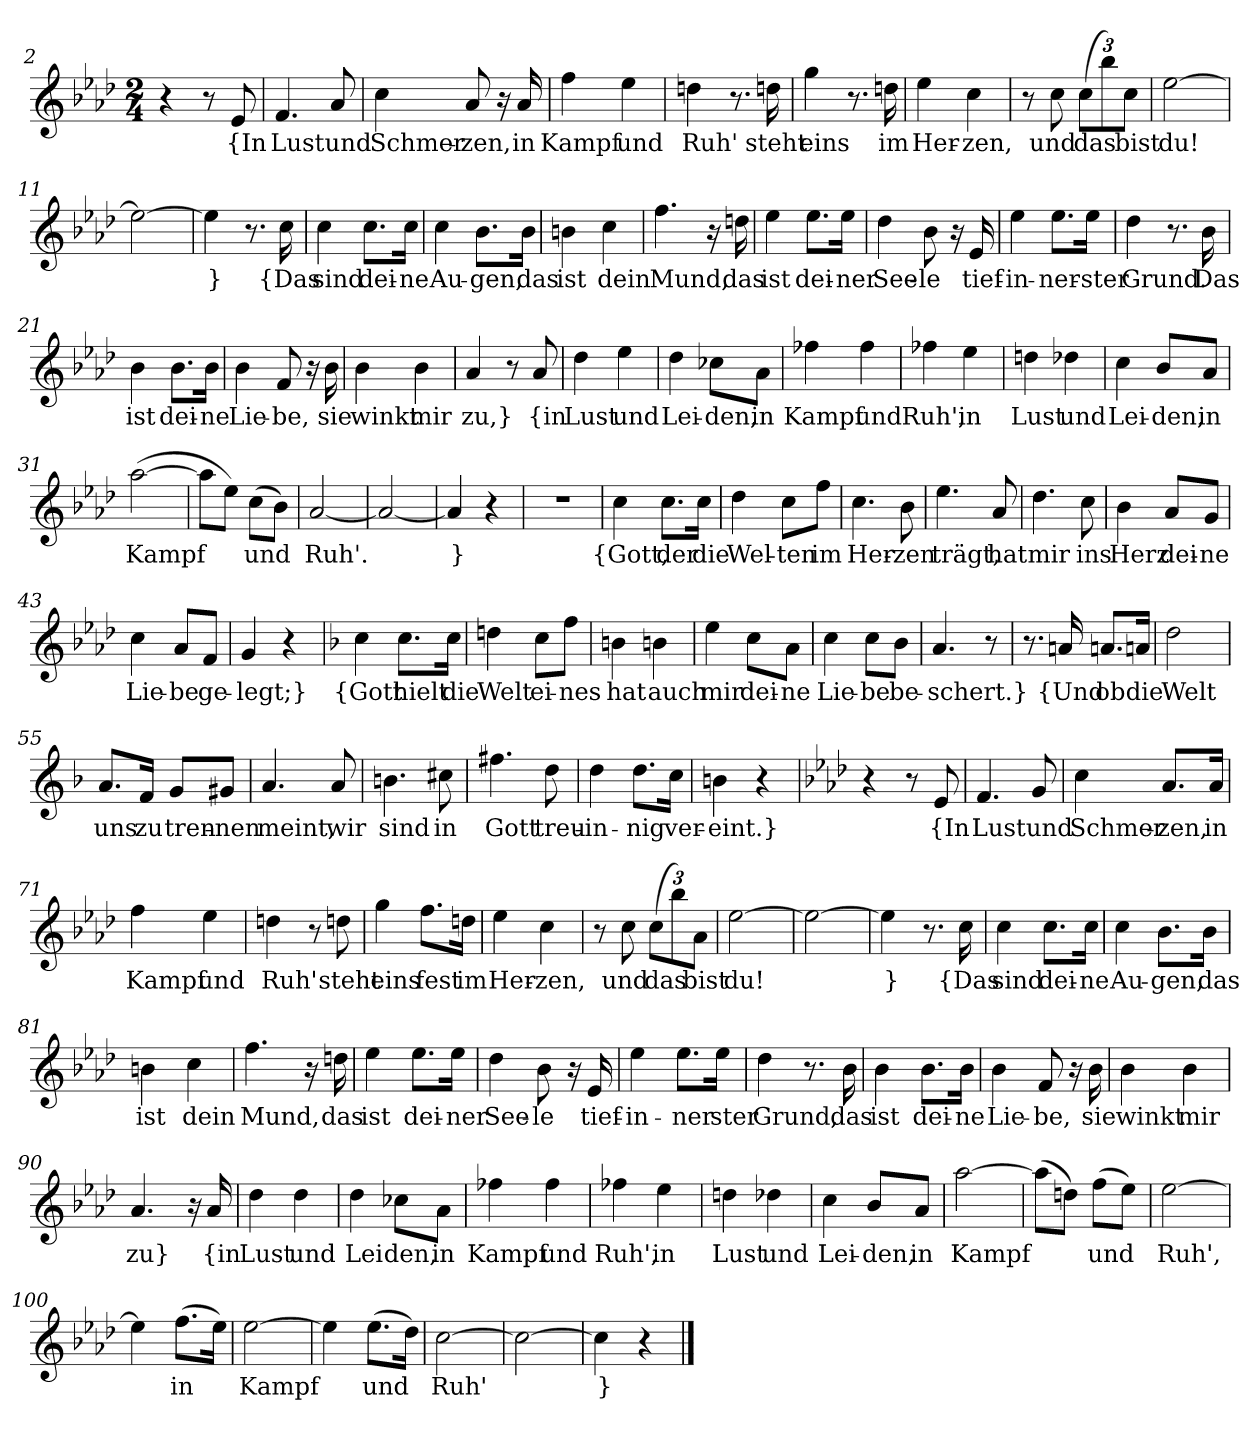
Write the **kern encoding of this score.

**kern	**text
*part1	*part1
*staff1	*staff1
*clefG2	*
*k[b-e-a-d-]	*
*M2/4	*
=2	=2
4r	.
8r	.
8e-	{In
=3	=3
4.f	Lust
8a-	und
=4	=4
4cc	Schmer-
8a-	-zen,
16r	.
16a-	in
=5	=5
4ff	Kampf
4ee-	und
=6	=6
4ddn	Ruh'
8.r	.
16ddn	steht
=7	=7
4gg	eins
8.r	.
16ddn	im
=8	=8
4ee-	Her-
4cc	-zen,
=9	=9
8r	.
8cc	und
(12cc\L	das
12bb-\)	.
12cc\J	bist
=10	=10
[2ee-	du!
=11	=11
2ee-_	.
=12	=12
4ee-]	}
8.r	.
16cc	{Das
=13	=13
4cc	sind
8.cc\L	dei-
16cc\Jk	-ne
=14	=14
4cc	Au-
8.b-\L	-gen,
16b-\Jk	das
=15	=15
4bn	ist
4cc	dein
=16	=16
4.ff	Mund,
16r	.
16ddn	das
=17	=17
4ee-	ist
8.ee-\L	dei-
16ee-\Jk	-ner
=18	=18
4dd-	See-
8b-	-le
16r	.
16e-	tief-
=19	=19
4ee-	-in-
8.ee-\L	-ner-
16ee-\Jk	-ster
=20	=20
4dd-	Grund.
8.r	.
16b-	Das
=21	=21
4b-	ist
8.b-\L	dei-
16b-\Jk	-ne
=22	=22
4b-	Lie-
8f	-be,
16r	.
16b-	sie
=23	=23
4b-	winkt
4b-	mir
=24	=24
4a-	zu,}
8r	.
8a-	{in
=25	=25
4dd-	Lust
4ee-	und
=26	=26
4dd-	Lei-
8cc-X\L	-den,
8a-\J	in
=27	=27
4ff-X	Kampf
4ff-	und
=28	=28
4ff-X	Ruh',
4ee-	in
=29	=29
4ddn	Lust
4dd-X	und
=30	=30
4cc	Lei-
8b-/L	-den,
8a-/J	in
=31	=31
([2aa-	Kampf
=32	=32
8aa-\L]	.
8ee-\J)	.
(8cc\L	und
8b-\J)	.
=33	=33
[2a-	Ruh'.
=34	=34
2a-_	.
=35	=35
4a-]	}
4r	.
=36	=36
2r	.
=37	=37
4cc	{Gott,
8.cc\L	der
16cc\Jk	die
=38	=38
4dd-	Wel-
8cc\L	-ten
8ff\J	im
=39	=39
4.cc	Her-
8b-	-zen
=40	=40
4.ee-	trägt,
8a-	hat
=41	=41
4.dd-	mir
8cc	ins
=42	=42
4b-	Herz
8a-/L	dei-
8g/J	-ne
=43	=43
4cc	Lie-
8a-/L	-be
8f/J	ge-
=44	=44
4g	-legt;}
4r	.
=45	=45
*k[b-]	*
4cc	{Gott
8.cc\L	hielt
16cc\Jk	die
=46	=46
4ddn	Welt
8cc\L	ei-
8ff\J	-nes
=47	=47
4bn	hat
4bn	auch
=50	=50
4ee	mir
8cc\L	dei-
8a\J	-ne
=51	=51
4cc	Lie-
8cc\L	-be
8b-\J	be-
=52	=52
4.a	-schert.}
8r	.
=53	=53
8.r	.
16an	{Und
8.an/L	ob
16an/Jk	die
=54	=54
2dd	Welt
=55	=55
8.a/L	uns
16f/Jk	zu
8g/L	tren-
8g#X/J	-nen
=56	=56
4.a	meint,
8a	wir
=57	=57
4.bn	sind
8cc#X	in
=58	=58
4.ff#X	Gott
8dd	treu-
=59	=59
4dd	-in-
8.dd\L	-nig
16cc\Jk	ver-
=60	=60
4bn	-eint.}
4r	.
=68	=68
*k[b-e-a-d-]	*
4r	.
8r	.
8e-	{In
=69	=69
4.f	Lust
8g	und
=70	=70
4cc	Schmer-
8.a-/L	-zen,
16a-/Jk	in
=71	=71
4ff	Kampf
4ee-	und
=72	=72
4ddn	Ruh'
8r	.
8ddn	steht
=73	=73
4gg	eins
8.ff\L	fest
16ddn\Jk	im
=74	=74
4ee-	Her-
4cc	-zen,
=75	=75
8r	.
8cc	und
(12cc\L	das
12bb-\)	.
12a-\J	bist
=76	=76
[2ee-	du!
=77	=77
2ee-_	.
=78	=78
4ee-]	}
8.r	.
16cc	{Das
=79	=79
4cc	sind
8.cc\L	dei-
16cc\Jk	-ne
=80	=80
4cc	Au-
8.b-\L	-gen,
16b-\Jk	das
=81	=81
4bn	ist
4cc	dein
=82	=82
4.ff	Mund,
16r	.
16ddn	das
=83	=83
4ee-	ist
8.ee-\L	dei-
16ee-\Jk	-ner
=84	=84
4dd-	See-
8b-	-le
16r	.
16e-	tief-
=85	=85
4ee-	-in-
8.ee-\L	-ner
16ee-\Jk	-ster
=86	=86
4dd-	Grund,
8.r	.
16b-	das
=87	=87
4b-	ist
8.b-\L	dei-
16b-\Jk	-ne
=88	=88
4b-	Lie-
8f	-be,
16r	.
16b-	sie
=89	=89
4b-	winkt
4b-	mir
=90	=90
4.a-	zu}
16r	.
16a-	{in
=91	=91
4dd-	Lust
4dd-	und
=92	=92
4dd-	Lei
8cc-X\L	-den,
8a-\J	in
=93	=93
4ff-X	Kampf
4ff-	und
=94	=94
4ff-X	Ruh',
4ee-	in
=95	=95
4ddn	Lust
4dd-X	und
=96	=96
4cc	Lei-
8b-/L	-den,
8a-/J	in
=97	=97
[2aa-	Kampf
=98	=98
(8aa-\L]	.
8ddn\J)	.
(8ff\L	und
8ee-\J)	.
=99	=99
[2ee-	Ruh',
=100	=100
4ee-]	.
(8.ff\L	in
16ee-\Jk)	.
=101	=101
[2ee-	Kampf
=102	=102
4ee-]	.
(8.ee-\L	und
16dd-\Jk)	.
=103	=103
[2cc	Ruh'
=104	=104
2cc_	.
=105	=105
4cc]	}
4r	.
==	==
*-	*-
